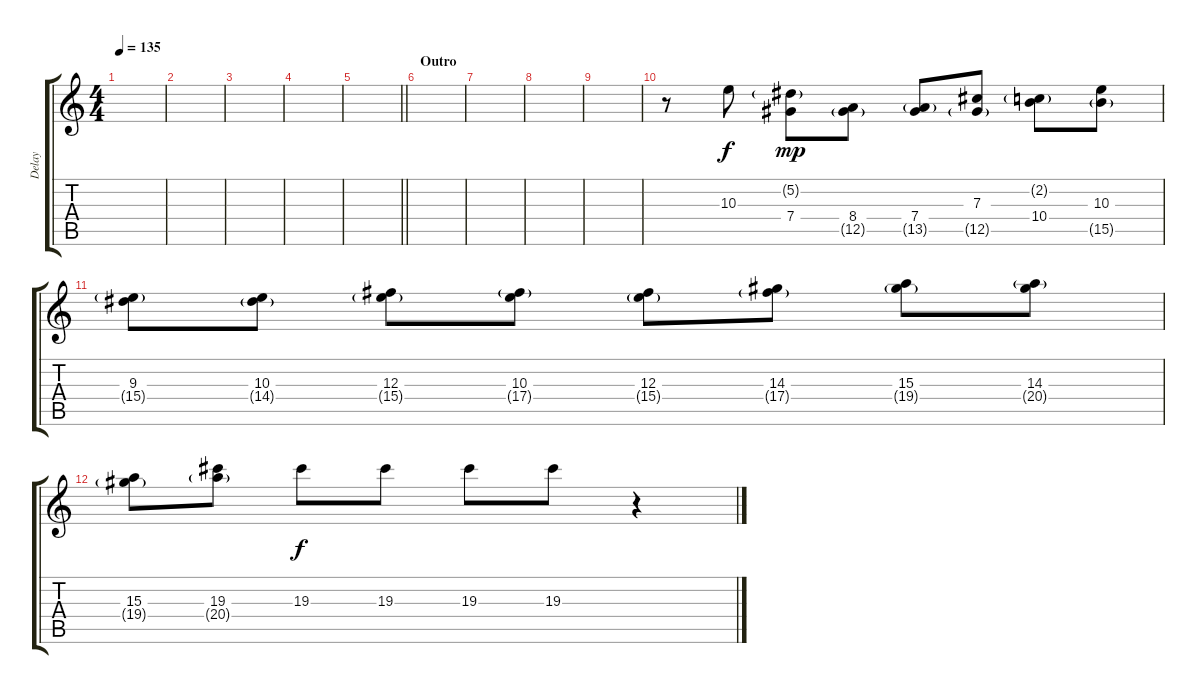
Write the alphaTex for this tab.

\track ("Delay" "Delay") {instrument distortionguitar}
\staff {score tabs}
\tuning (Eb4 Bb3 Gb3 Db3 Ab2 Db2) {hide}
\ts (4 4)
\tempo 135
\clef g2
\ks c
|
|
|
|
\barLineRight lightlight
|
\section ("" "Outro")
|
|
|
|
r.8 10.3.8{volume 7} (5.2{g} 7.4).8{dy mp} (8.4 12.5{g}).8 (7.4 13.5{g}).8 (7.3 12.5{g}).8 (2.2{g} 10.4).8 (10.3 15.5{g}).8 |
(9.3 15.4{g}).8 (10.3 14.4{g}).8 (12.3 15.4{g}).8 (10.3 17.4{g}).8 (12.3 15.4{g}).8 (14.3 17.4{g}).8 (15.3 19.4{g}).8 (14.3 20.4{g}).8 |
(15.3 19.4{g}).8 (19.3 20.4{g}).8{volume 10} 19.3.8{dy f volume 8} 19.3.8{volume 6} 19.3.8{volume 4} 19.3.8{volume 2} r.4
